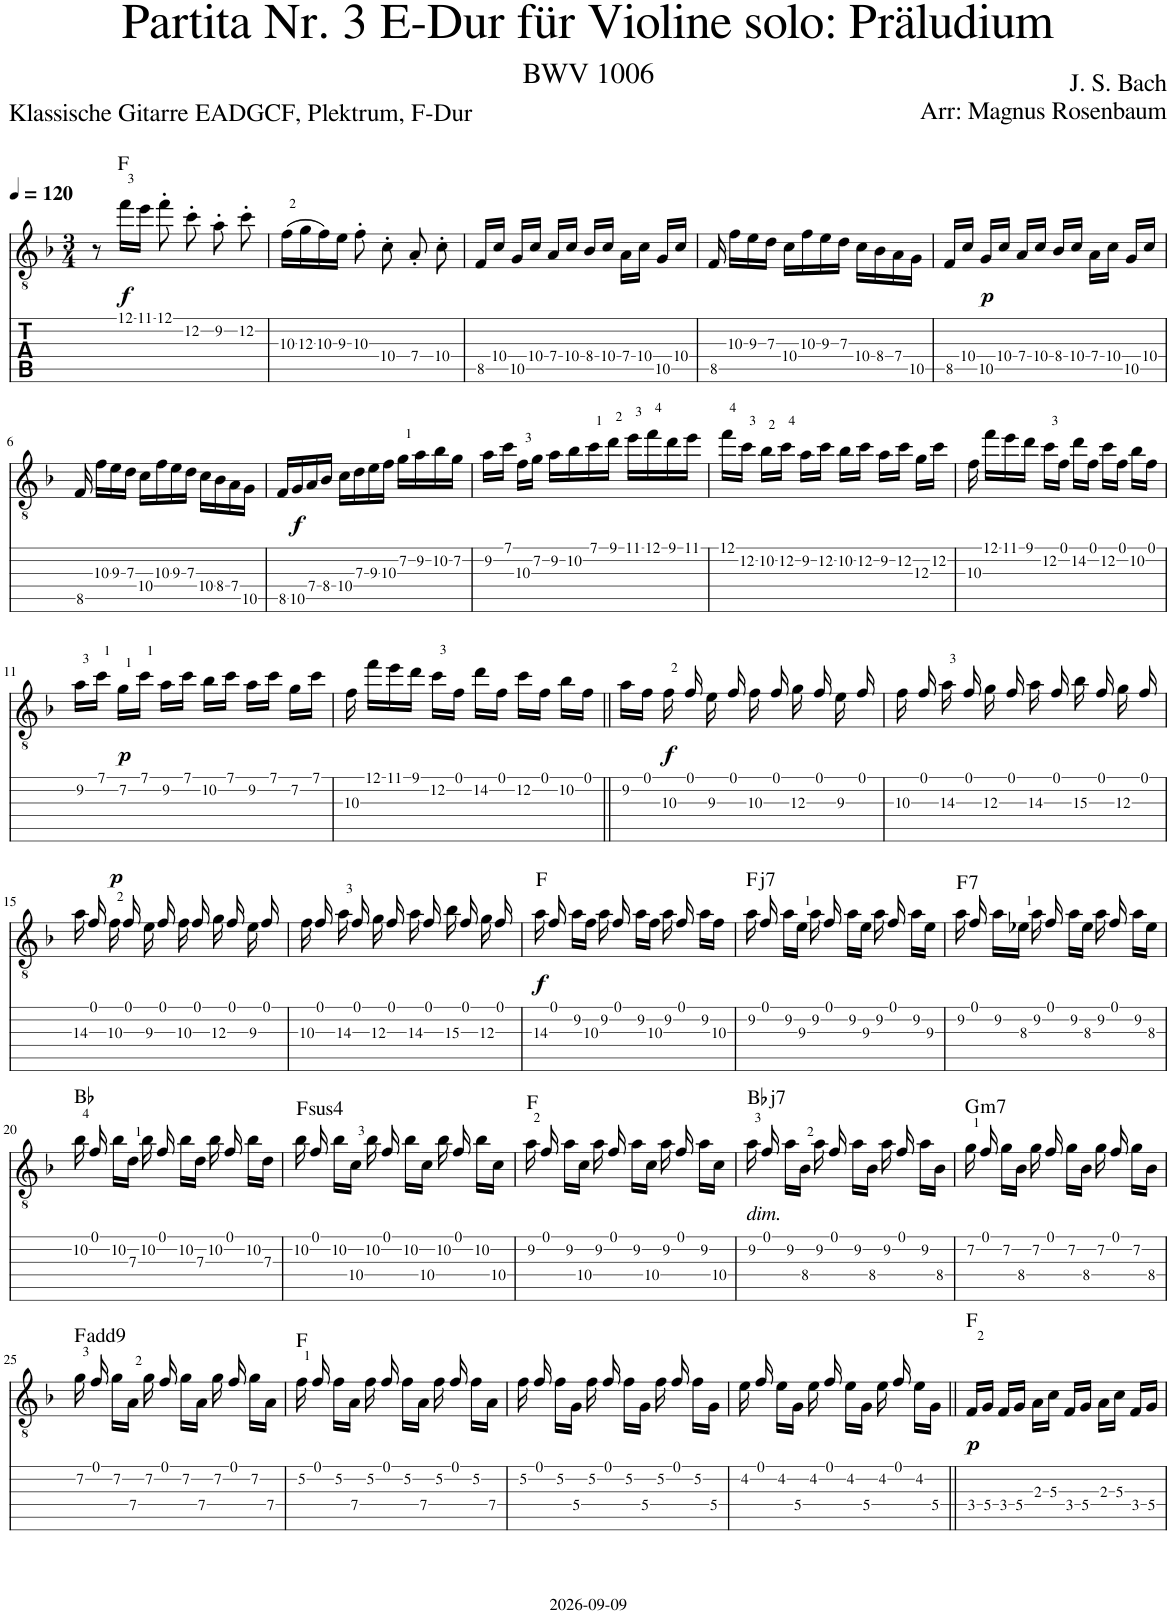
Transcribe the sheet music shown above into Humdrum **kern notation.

**kern	**kern	**dynam	**harte
*part1	*part1	*part1	*part1
*staff2	*staff1	*staff1/2	*
*I"Klassische Gitarre P4	*	*	*
*I'Git.	*	*	*
*stria6	*	*	*
*	*clefGv2	*	*
*k[b-]	*k[b-]	*	*
*M3/4	*M3/4	*	*
*MM120	*MM120	*	*
=1	=1	=1	=1
8r	8r	.	.
!	!	!LO:DY:b	!
16ffLL	16ff\LL	f	F:maj
16eeJJ	16ee\JJ	.	.
8ff'L	8ff'\	.	.
8cc'J	8cc'\	.	.
8a'L	8a'\	.	.
8cc'J	8cc'\	.	.
=2	=2	=2	=2
16fLL	(16f\LL	.	.
16gJ	16g\	.	.
16fL	16f\)	.	.
16eJJ	16e\JJ	.	.
8f'L	8f'\	.	.
8c'J	8c'\	.	.
8A'L	8A'/	.	.
8c'J	8c'\	.	.
=3	=3	=3	=3
16FLL	16F/LL	.	.
16cJ	16c/JJ	.	.
16GL	16G/LL	.	.
16cJJ	16c/JJ	.	.
16ALL	16A/LL	.	.
16cJ	16c/JJ	.	.
16B-L	16B-/LL	.	.
16cJJ	16c/JJ	.	.
16ALL	16A\LL	.	.
16cJ	16c\JJ	.	.
16GL	16G/LL	.	.
16cJJ	16c/JJ	.	.
=4	=4	=4	=4
16FLL	16F/	.	.
16fJ	16f\LL	.	.
16eL	16e\	.	.
16dJJ	16d\JJ	.	.
16cLL	16c\LL	.	.
16fJ	16f\	.	.
16eL	16e\	.	.
16dJJ	16d\JJ	.	.
16cLL	16c\LL	.	.
16B-J	16B-\	.	.
16AL	16A\	.	.
16GJJ	16G\JJ	.	.
=5	=5	=5	=5
16FLL	16F/LL	.	.
16cJ	16c/JJ	.	.
!	!	!LO:DY:b	!
16GL	16G/LL	p	.
16cJJ	16c/JJ	.	.
16ALL	16A/LL	.	.
16cJ	16c/JJ	.	.
16B-L	16B-/LL	.	.
16cJJ	16c/JJ	.	.
16ALL	16A\LL	.	.
16cJ	16c\JJ	.	.
16GL	16G/LL	.	.
16cJJ	16c/JJ	.	.
!!LO:LB:g=z
=6	=6	=6	=6
16FLL	16F/	.	.
16fJ	16f\LL	.	.
16eL	16e\	.	.
16dJJ	16d\JJ	.	.
16cLL	16c\LL	.	.
16fJ	16f\	.	.
16eL	16e\	.	.
16dJJ	16d\JJ	.	.
16cLL	16c\LL	.	.
16B-J	16B-\	.	.
16AL	16A\	.	.
16GJJ	16G\JJ	.	.
=7	=7	=7	=7
16FLL	16F/LL	.	.
!	!	!LO:DY:b	!
16GJ	16G/	f	.
16AL	16A/	.	.
16B-JJ	16B-/JJ	.	.
16cLL	16c\LL	.	.
16dJ	16d\	.	.
16eL	16e\	.	.
16fJJ	16f\JJ	.	.
16gLL	16g\LL	.	.
16aJ	16a\	.	.
16b-L	16b-\	.	.
16gJJ	16g\JJ	.	.
=8	=8	=8	=8
16aLL	16a\LL	.	.
16ccJ	16cc\JJ	.	.
16fL	16f\LL	.	.
16gJJ	16g\JJ	.	.
16aLL	16a\LL	.	.
16b-J	16b-\	.	.
16ccL	16cc\	.	.
16ddJJ	16dd\JJ	.	.
16eeLL	16ee\LL	.	.
16ffJ	16ff\	.	.
16ddL	16dd\	.	.
16eeJJ	16ee\JJ	.	.
=9	=9	=9	=9
16ffLL	16ff\LL	.	.
16ccJ	16cc\JJ	.	.
16b-L	16b-\LL	.	.
16ccJJ	16cc\JJ	.	.
16aLL	16a\LL	.	.
16ccJ	16cc\JJ	.	.
16b-L	16b-\LL	.	.
16ccJJ	16cc\JJ	.	.
16aLL	16a\LL	.	.
16ccJ	16cc\JJ	.	.
16gL	16g\LL	.	.
16ccJJ	16cc\JJ	.	.
=10	=10	=10	=10
16fLL	16f\	.	.
16ffJ	16ff\LL	.	.
16eeL	16ee\	.	.
16ddJJ	16dd\JJ	.	.
16ccLL	16cc\LL	.	.
16fJ	16f\JJ	.	.
16ddL	16dd\LL	.	.
16fJJ	16f\JJ	.	.
16ccLL	16cc\LL	.	.
16fJ	16f\JJ	.	.
16b-L	16b-\LL	.	.
16fJJ	16f\JJ	.	.
!!LO:LB:g=z
=11	=11	=11	=11
16aLL	16a\LL	.	.
16ccJ	16cc\JJ	.	.
!	!	!LO:DY:b	!
16gL	16g\LL	p	.
16ccJJ	16cc\JJ	.	.
16aLL	16a\LL	.	.
16ccJ	16cc\JJ	.	.
16b-L	16b-\LL	.	.
16ccJJ	16cc\JJ	.	.
16aLL	16a\LL	.	.
16ccJ	16cc\JJ	.	.
16gL	16g\LL	.	.
16ccJJ	16cc\JJ	.	.
=12	=12	=12	=12
16fLL	16f\	.	.
16ffJ	16ff\LL	.	.
16eeL	16ee\	.	.
16ddJJ	16dd\JJ	.	.
16ccLL	16cc\LL	.	.
16fJ	16f\JJ	.	.
16ddL	16dd\LL	.	.
16fJJ	16f\JJ	.	.
16ccLL	16cc\LL	.	.
16fJ	16f\JJ	.	.
16b-L	16b-\LL	.	.
16fJJ	16f\JJ	.	.
=13||	=13||	=13||	=13||
16aLL	16a\LL	.	.
16fJ	16f\JJ	.	.
!	!	!LO:DY:b	!
16fL	16f\	f	.
16fJJ	16f/	.	.
16eLL	16e\	.	.
16fJ	16f/	.	.
16fL	16f\	.	.
16fJJ	16f/	.	.
16gLL	16g\	.	.
16fJ	16f/	.	.
16eL	16e\	.	.
16fJJ	16f/	.	.
=14	=14	=14	=14
16fLL	16f\	.	.
16fJ	16f/	.	.
16aL	16a\	.	.
16fJJ	16f/	.	.
16gLL	16g\	.	.
16fJ	16f/	.	.
16aL	16a\	.	.
16fJJ	16f/	.	.
16b-LL	16b-\	.	.
16fJ	16f/	.	.
16gL	16g\	.	.
16fJJ	16f/	.	.
!!LO:LB:g=z
=15	=15	=15	=15
16aLL	16a\	.	.
16fJ	16f/	.	.
!	!	!LO:DY:a	!
16fL	16f\	p	.
16fJJ	16f/	.	.
16eLL	16e\	.	.
16fJ	16f/	.	.
16fL	16f\	.	.
16fJJ	16f/	.	.
16gLL	16g\	.	.
16fJ	16f/	.	.
16eL	16e\	.	.
16fJJ	16f/	.	.
=16	=16	=16	=16
16fLL	16f\	.	.
16fJ	16f/	.	.
16aL	16a\	.	.
16fJJ	16f/	.	.
16gLL	16g\	.	.
16fJ	16f/	.	.
16aL	16a\	.	.
16fJJ	16f/	.	.
16b-LL	16b-\	.	.
16fJ	16f/	.	.
16gL	16g\	.	.
16fJJ	16f/	.	.
=17	=17	=17	=17
!	!	!LO:DY:b	!
16aLL	16a\	f	F:maj
16fJ	16f/	.	.
16aL	16a\LL	.	.
16fJJ	16f\JJ	.	.
16aLL	16a\	.	.
16fJ	16f/	.	.
16aL	16a\LL	.	.
16fJJ	16f\JJ	.	.
16aLL	16a\	.	.
16fJ	16f/	.	.
16aL	16a\LL	.	.
16fJJ	16f\JJ	.	.
=18	=18	=18	=18
!	!	!	!LO:H:kt=j
16aLL	16a\	.	.
16fJ	16f/	.	.
16aL	16a\LL	.	.
16eJJ	16e\JJ	.	.
16aLL	16a\	.	.
16fJ	16f/	.	.
16aL	16a\LL	.	.
16eJJ	16e\JJ	.	.
16aLL	16a\	.	.
16fJ	16f/	.	.
16aL	16a\LL	.	.
16eJJ	16e\JJ	.	.
=19	=19	=19	=19
!	!	!	!LO:H:kt=7
16aLL	16a\	.	F:7
16fJ	16f/	.	.
16aL	16a\LL	.	.
16e-XJJ	16e-X\JJ	.	.
16aLL	16a\	.	.
16fJ	16f/	.	.
16aL	16a\LL	.	.
16e-JJ	16e-\JJ	.	.
16aLL	16a\	.	.
16fJ	16f/	.	.
16aL	16a\LL	.	.
16e-JJ	16e-\JJ	.	.
!!LO:LB:g=z
=20	=20	=20	=20
16b-LL	16b-\	.	Bb:maj
16fJ	16f/	.	.
16b-L	16b-\LL	.	.
16dJJ	16d\JJ	.	.
16b-LL	16b-\	.	.
16fJ	16f/	.	.
16b-L	16b-\LL	.	.
16dJJ	16d\JJ	.	.
16b-LL	16b-\	.	.
16fJ	16f/	.	.
16b-L	16b-\LL	.	.
16dJJ	16d\JJ	.	.
=21	=21	=21	=21
!	!	!	!LO:H:kt=4
16b-LL	16b-\	.	F:sus4
16fJ	16f/	.	.
16b-L	16b-\LL	.	.
16cJJ	16c\JJ	.	.
16b-LL	16b-\	.	.
16fJ	16f/	.	.
16b-L	16b-\LL	.	.
16cJJ	16c\JJ	.	.
16b-LL	16b-\	.	.
16fJ	16f/	.	.
16b-L	16b-\LL	.	.
16cJJ	16c\JJ	.	.
=22	=22	=22	=22
16aLL	16a\	.	F:maj
16fJ	16f/	.	.
16aL	16a\LL	.	.
16cJJ	16c\JJ	.	.
16aLL	16a\	.	.
16fJ	16f/	.	.
16aL	16a\LL	.	.
16cJJ	16c\JJ	.	.
16aLL	16a\	.	.
16fJ	16f/	.	.
16aL	16a\LL	.	.
16cJJ	16c\JJ	.	.
=23	=23	=23	=23
!	!LO:TX:b:i:t=dim.	!	!LO:H:kt=j
16aLL	16a\	.	.
16fJ	16f/	.	.
16aL	16a\LL	.	.
16B-JJ	16B-\JJ	.	.
16aLL	16a\	.	.
16fJ	16f/	.	.
16aL	16a\LL	.	.
16B-JJ	16B-\JJ	.	.
16aLL	16a\	.	.
16fJ	16f/	.	.
16aL	16a\LL	.	.
16B-JJ	16B-\JJ	.	.
=24	=24	=24	=24
!	!	!	!LO:H:kt=m7
16gLL	16g\	.	G:min7
16fJ	16f/	.	.
16gL	16g\LL	.	.
16B-JJ	16B-\JJ	.	.
16gLL	16g\	.	.
16fJ	16f/	.	.
16gL	16g\LL	.	.
16B-JJ	16B-\JJ	.	.
16gLL	16g\	.	.
16fJ	16f/	.	.
16gL	16g\LL	.	.
16B-JJ	16B-\JJ	.	.
!!LO:LB:g=z
=25	=25	=25	=25
16gLL	16g\	.	F:maj(9)
16fJ	16f/	.	.
16gL	16g\LL	.	.
16AJJ	16A\JJ	.	.
16gLL	16g\	.	.
16fJ	16f/	.	.
16gL	16g\LL	.	.
16AJJ	16A\JJ	.	.
16gLL	16g\	.	.
16fJ	16f/	.	.
16gL	16g\LL	.	.
16AJJ	16A\JJ	.	.
=26	=26	=26	=26
16fLL	16f\	.	F:maj
16fJ	16f/	.	.
16fL	16f\LL	.	.
16AJJ	16A\JJ	.	.
16fLL	16f\	.	.
16fJ	16f/	.	.
16fL	16f\LL	.	.
16AJJ	16A\JJ	.	.
16fLL	16f\	.	.
16fJ	16f/	.	.
16fL	16f\LL	.	.
16AJJ	16A\JJ	.	.
=27	=27	=27	=27
16fLL	16f\	.	.
16fJ	16f/	.	.
16fL	16f\LL	.	.
16GJJ	16G\JJ	.	.
16fLL	16f\	.	.
16fJ	16f/	.	.
16fL	16f\LL	.	.
16GJJ	16G\JJ	.	.
16fLL	16f\	.	.
16fJ	16f/	.	.
16fL	16f\LL	.	.
16GJJ	16G\JJ	.	.
=28	=28	=28	=28
16eLL	16e\	.	.
16fJ	16f/	.	.
16eL	16e\LL	.	.
16GJJ	16G\JJ	.	.
16eLL	16e\	.	.
16fJ	16f/	.	.
16eL	16e\LL	.	.
16GJJ	16G\JJ	.	.
16eLL	16e\	.	.
16fJ	16f/	.	.
16eL	16e\LL	.	.
16GJJ	16G\JJ	.	.
=29||	=29||	=29||	=29||
!	!	!LO:DY:b	!
16FLL	16F/LL	p	F:maj
16GJ	16G/JJ	.	.
16FL	16F/LL	.	.
16GJJ	16G/JJ	.	.
16ALL	16A\LL	.	.
16cJ	16c\JJ	.	.
16FL	16F/LL	.	.
16GJJ	16G/JJ	.	.
16ALL	16A\LL	.	.
16cJ	16c\JJ	.	.
16FL	16F/LL	.	.
16GJJ	16G/JJ	.	.
=	=	=	=
*-	*-	*-	*-
